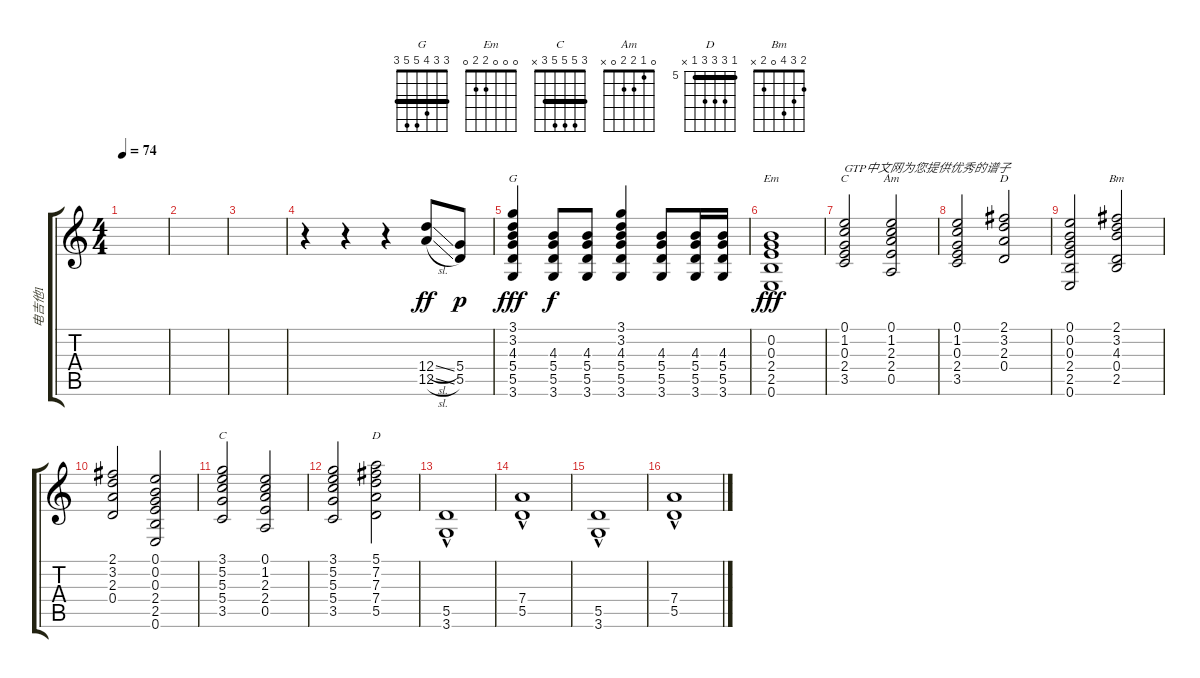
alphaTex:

\track ("电吉他1" "电吉他1") {instrument overdrivenguitar}
\staff {score tabs}
\tuning (E4 B3 G3 D3 A2 E2) {hide}
\chord ("G" 3 3 4 5 5 3) {barre 3}
\chord ("Em" 0 0 0 2 2 0)
\chord ("C" 0 1 0 2 3 x)
\chord ("Am" 0 1 2 2 0 x)
\chord ("D" 2 3 2 0 x x) {barre 2}
\chord ("Bm" 2 3 4 0 2 x)
\chord ("C" 3 5 5 5 3 x) {barre 3}
\chord ("D" 5 7 7 7 5 x) {firstfret 5 barre 5}
\ts (4 4)
\tempo 74
\clef g2
\ks c
|
|
|
r.4 r.4 r.4 (12.4{sl} 12.5{sl}).8{dy ff} (5.4 5.5).8{dy p} |
(3.1 3.2 4.3 5.4 5.5 3.6).4{ch "G" dy fff} (4.3 5.4 5.5 3.6).8{dy f} (4.3 5.4 5.5 3.6).8 (3.1 3.2 4.3 5.4 5.5 3.6).4 (4.3 5.4 5.5 3.6).8 (4.3 5.4 5.5 3.6).16 (4.3 5.4 5.5 3.6).16 |
(0.2 0.3 2.4 2.5 0.6).1{ch "Em" dy fff} |
(0.1 1.2 0.3 2.4 3.5).2{ch "C" txt "GTP中文网为您提供优秀的谱子"} (0.1 1.2 2.3 2.4 0.5).2{ch "Am"} |
(0.1 1.2 0.3 2.4 3.5).2 (2.1 3.2 2.3 0.4).2{ch "D"} |
(0.1 0.2 0.3 2.4 2.5 0.6).2 (2.1 3.2 4.3 0.4 2.5).2{ch "Bm"} |
(2.1 3.2 2.3 0.4).2 (0.1 0.2 0.3 2.4 2.5 0.6).2 |
(3.1 5.2 5.3 5.4 3.5).2{ch "C"} (0.1 1.2 2.3 2.4 0.5).2 |
(3.1 5.2 5.3 5.4 3.5).2 (5.1 7.2 7.3 7.4 5.5).2{ch "D"} |
(5.5{hac} 3.6{hac}).1 |
(7.4 5.5{hac}).1 |
(5.5 3.6{hac}).1 |
(7.4 5.5{hac}).1
